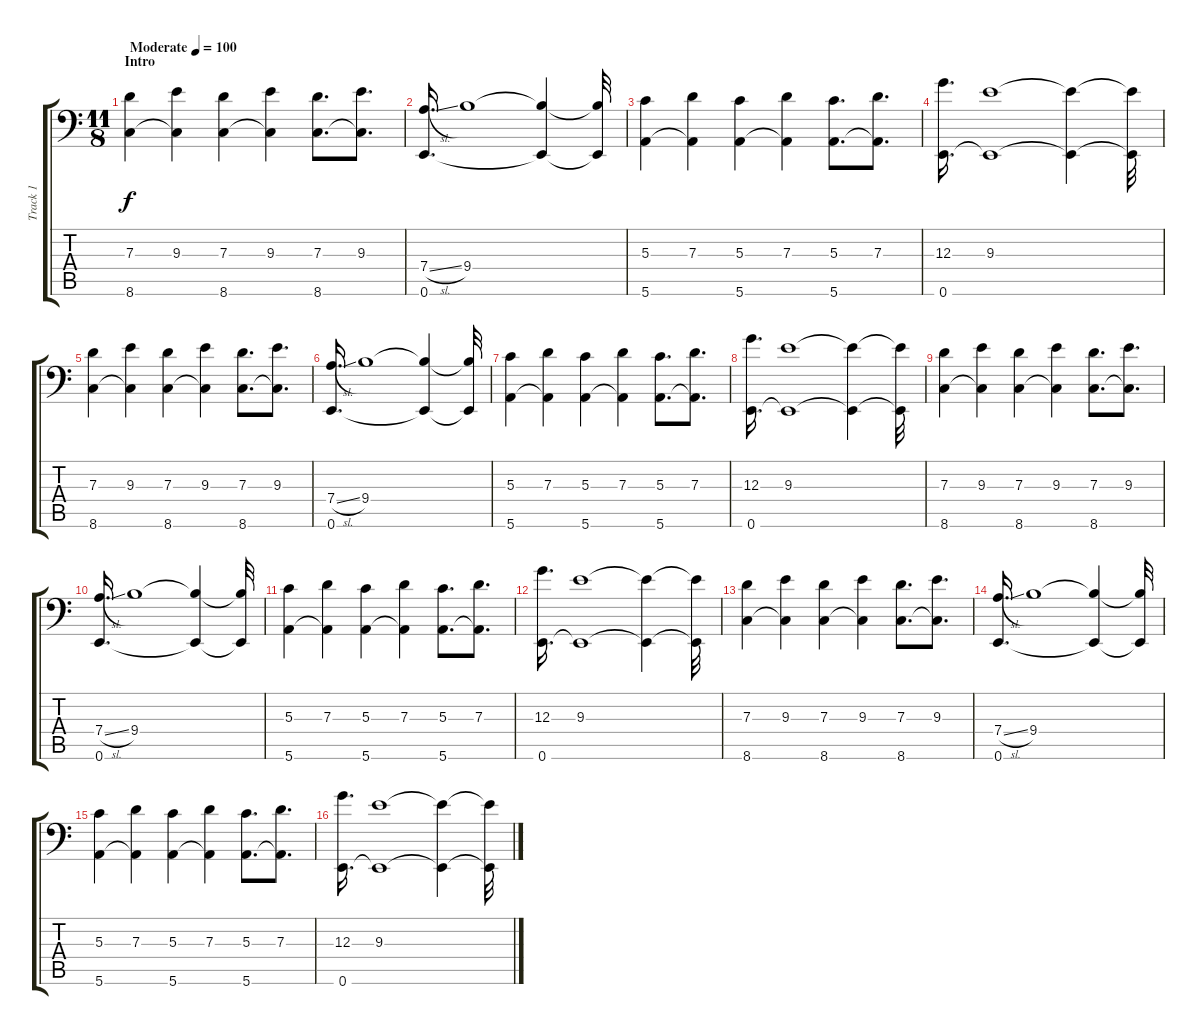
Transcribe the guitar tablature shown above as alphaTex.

\track ("Track 1" "Track 1") {instrument electricbassfinger}
\staff {score tabs}
\tuning (E3 B2 G2 D2 A1 E1) {hide}
\ts (11 8)
\section ("" "Intro")
\tempo (100 "Moderate")
\clef f4
\ks c
(7.3 8.6).4{dy f instrument electricbassfinger} (9.3 8.6{t}).4 (7.3 8.6).4 (9.3 8.6{t}).4 (7.3 8.6).8{d} (9.3 8.6{t}).8{d} |
(7.4{sl} 0.6).16{d} 9.4.1 (9.4{t} 0.6{t}).4 (9.4{t} 0.6{t}).32 |
(5.3 5.6).4 (7.3 5.6{t}).4 (5.3 5.6).4 (7.3 5.6{t}).4 (5.3 5.6).8{d} (7.3 5.6{t}).8{d} |
(12.3 0.6).16{d} (9.3 0.6{t}).1 (9.3{t} 0.6{t}).4 (9.3{t} 0.6{t}).32 |
(7.3 8.6).4 (9.3 8.6{t}).4 (7.3 8.6).4 (9.3 8.6{t}).4 (7.3 8.6).8{d} (9.3 8.6{t}).8{d} |
(7.4{sl} 0.6).16{d} 9.4.1 (9.4{t} 0.6{t}).4 (9.4{t} 0.6{t}).32 |
(5.3 5.6).4 (7.3 5.6{t}).4 (5.3 5.6).4 (7.3 5.6{t}).4 (5.3 5.6).8{d} (7.3 5.6{t}).8{d} |
(12.3 0.6).16{d} (9.3 0.6{t}).1 (9.3{t} 0.6{t}).4 (9.3{t} 0.6{t}).32 |
(7.3 8.6).4 (9.3 8.6{t}).4 (7.3 8.6).4 (9.3 8.6{t}).4 (7.3 8.6).8{d} (9.3 8.6{t}).8{d} |
(7.4{sl} 0.6).16{d} 9.4.1 (9.4{t} 0.6{t}).4 (9.4{t} 0.6{t}).32 |
(5.3 5.6).4 (7.3 5.6{t}).4 (5.3 5.6).4 (7.3 5.6{t}).4 (5.3 5.6).8{d} (7.3 5.6{t}).8{d} |
(12.3 0.6).16{d} (9.3 0.6{t}).1 (9.3{t} 0.6{t}).4 (9.3{t} 0.6{t}).32 |
(7.3 8.6).4 (9.3 8.6{t}).4 (7.3 8.6).4 (9.3 8.6{t}).4 (7.3 8.6).8{d} (9.3 8.6{t}).8{d} |
(7.4{sl} 0.6).16{d} 9.4.1 (9.4{t} 0.6{t}).4 (9.4{t} 0.6{t}).32 |
(5.3 5.6).4 (7.3 5.6{t}).4 (5.3 5.6).4 (7.3 5.6{t}).4 (5.3 5.6).8{d} (7.3 5.6{t}).8{d} |
(12.3 0.6).16{d} (9.3 0.6{t}).1 (9.3{t} 0.6{t}).4 (9.3{t} 0.6{t}).32
